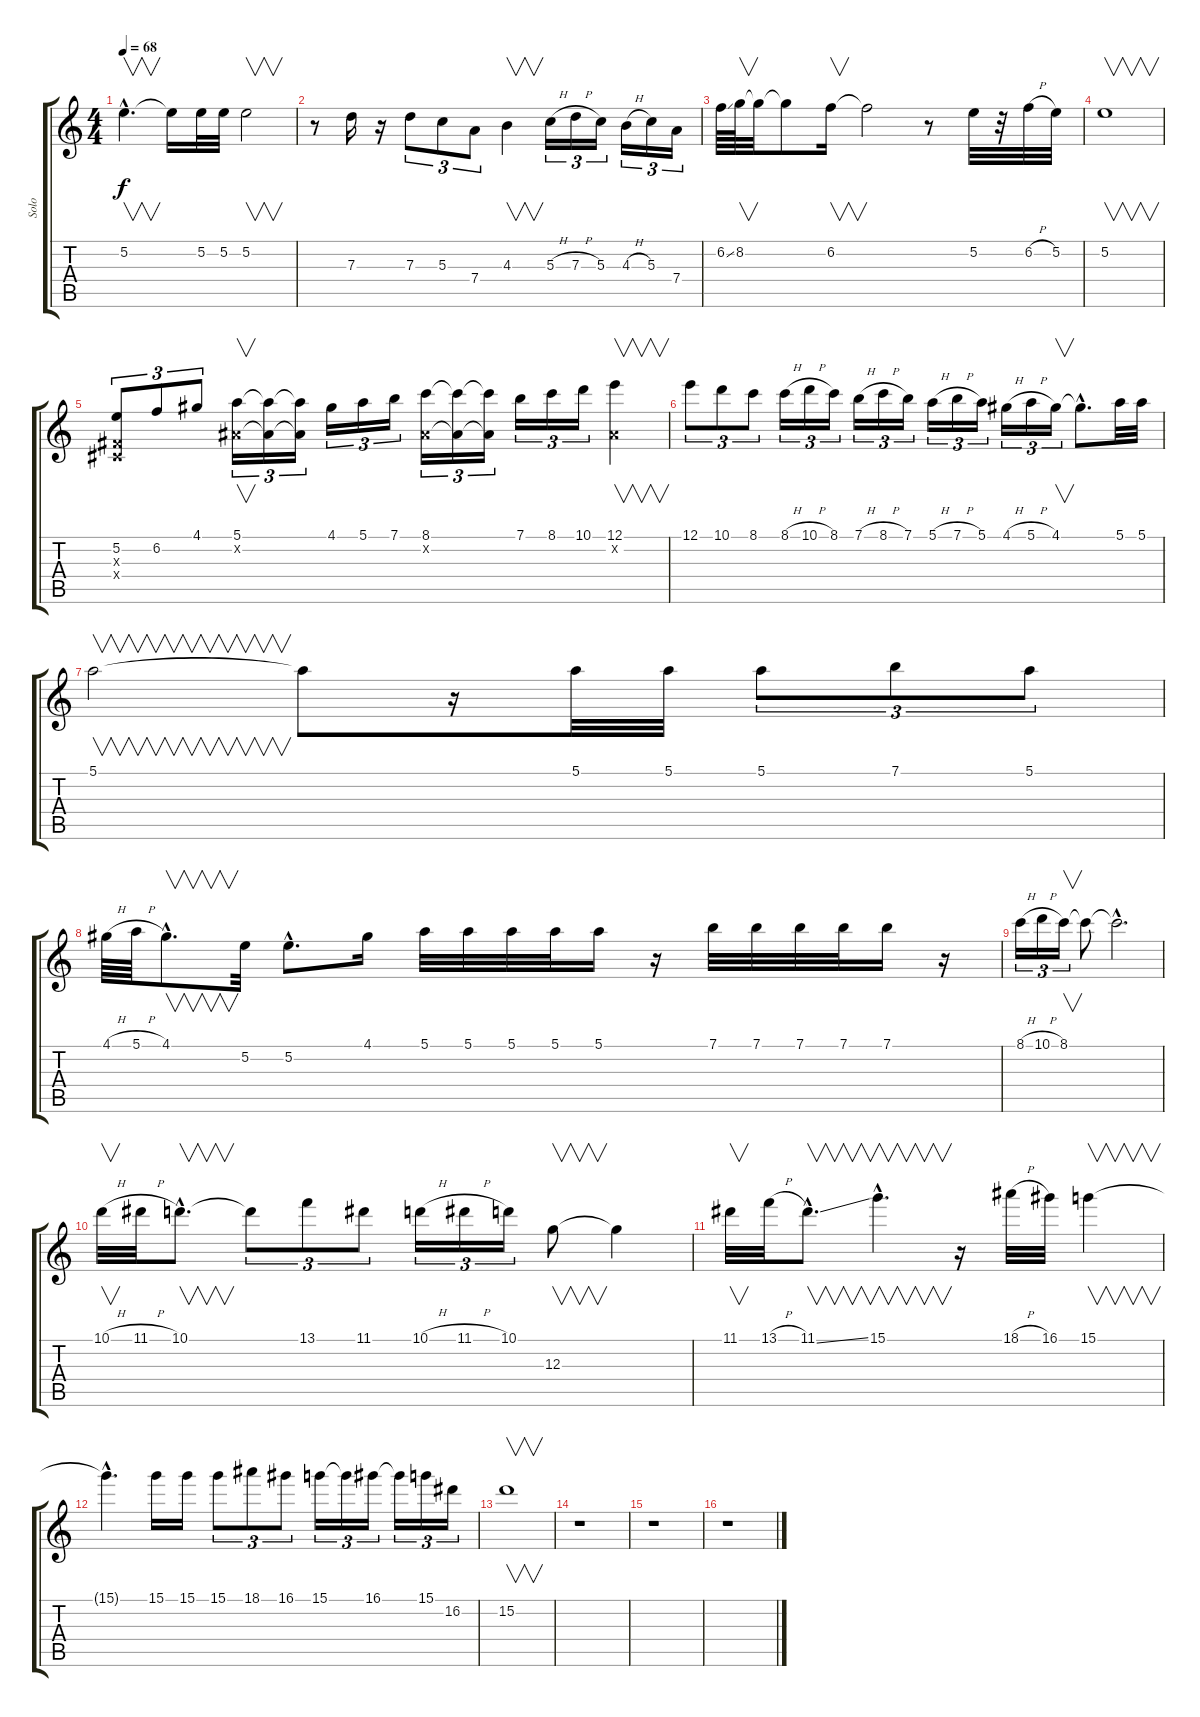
\track ("Solo" "Solo") {instrument acousticguitarnylon}
\staff {score tabs}
\tuning (E4 B3 G3 D3 A2 E2) {hide}
\ts (4 4)
\tempo 68
\clef g2
\ks c
5.2{hac}.4{v d dy f} 5.2{t}.16 5.2.32 5.2.32 5.2.2{v} |
r.8 7.3.16 r.16 7.3.8{tu (3 2)} 5.3.8{tu (3 2)} 7.4.8{tu (3 2)} 4.3.4{v} 5.3{h}.16{tu (3 2)} 7.3{h}.16{tu (3 2)} 5.3.16{tu (3 2)} 4.3{h}.16{tu (3 2)} 5.3.16{tu (3 2)} 7.4.16{tu (3 2)} |
6.2{ss}.64 8.2.64{v} 8.2{t}.32 8.2{t}.8 6.2.16{v} 6.2{t}.2 r.8 5.2.32 r.32 6.2{h}.32 5.2.32 |
5.2.1{v} |
(5.2 -1.3{x} -1.4{x}).8{tu (3 2)} 6.2.8{tu (3 2)} 4.1.8{tu (3 2)} (5.1 -1.2{x}).16{v tu (3 2)} (5.1{t} -1.2{t}).16{tu (3 2)} (5.1{t} -1.2{t}).16{tu (3 2)} 4.1.16{tu (3 2)} 5.1.16{tu (3 2)} 7.1.16{tu (3 2)} (8.1 -1.2{x}).16{tu (3 2)} (8.1{t} -1.2{t}).16{tu (3 2)} (8.1{t} -1.2{t}).16{tu (3 2)} 7.1.16{tu (3 2)} 8.1.16{tu (3 2)} 10.1.16{tu (3 2)} (12.1 -1.2{x}).4{v} |
12.1.8{tu (3 2)} 10.1.8{tu (3 2)} 8.1.8{tu (3 2)} 8.1{h}.16{tu (3 2)} 10.1{h}.16{tu (3 2)} 8.1.16{tu (3 2)} 7.1{h}.16{tu (3 2)} 8.1{h}.16{tu (3 2)} 7.1.16{tu (3 2)} 5.1{h}.16{tu (3 2)} 7.1{h}.16{tu (3 2)} 5.1.16{tu (3 2)} 4.1{h}.16{tu (3 2)} 5.1{h}.16{tu (3 2)} 4.1.16{v tu (3 2)} 4.1{hac t}.8{d} 5.1.32 5.1.32 |
5.1.2{v} 5.1{t}.8 r.16 5.1.32 5.1.32 5.1.8{tu (3 2)} 7.1.8{tu (3 2)} 5.1.8{tu (3 2)} |
4.1{h}.64 5.1{h}.64 4.1{hac}.8{v d} 5.2.32 5.2{hac}.8{d} 4.1.16 5.1.32 5.1.32 5.1.32 5.1.32 5.1.16 r.16 7.1.32 7.1.32 7.1.32 7.1.32 7.1.16 r.16 |
8.1{h}.16{tu (3 2)} 10.1{h}.16{tu (3 2)} 8.1.16{v tu (3 2)} 8.1{t}.8 8.1{hac t}.2{d} |
10.1{h}.32{v} 11.1{h}.32 10.1{hac}.8{v d} 10.1{t}.8{tu (3 2)} 13.1.8{tu (3 2)} 11.1.8{tu (3 2)} 10.1{h}.16{tu (3 2)} 11.1{h}.16{tu (3 2)} 10.1.16{tu (3 2)} 12.3.8{v} 12.3{t}.4 |
11.1.32{v} 13.1{h}.32 11.1{ss hac}.8{v d} 15.1{hac}.4{v d} r.16 18.1{h}.32 16.1.32 15.1.4{v} |
15.1{hac t}.4{d} 15.1.16 15.1.16 15.1.8{tu (3 2)} 18.1.8{tu (3 2)} 16.1.8{tu (3 2)} 15.1.16{tu (3 2)} 15.1{t}.16{tu (3 2)} 16.1.16{tu (3 2)} 16.1{t}.16{tu (3 2)} 15.1.16{tu (3 2)} 16.2.16{tu (3 2)} |
15.2.1{v} |
r.1 |
r.1 |
r.1
